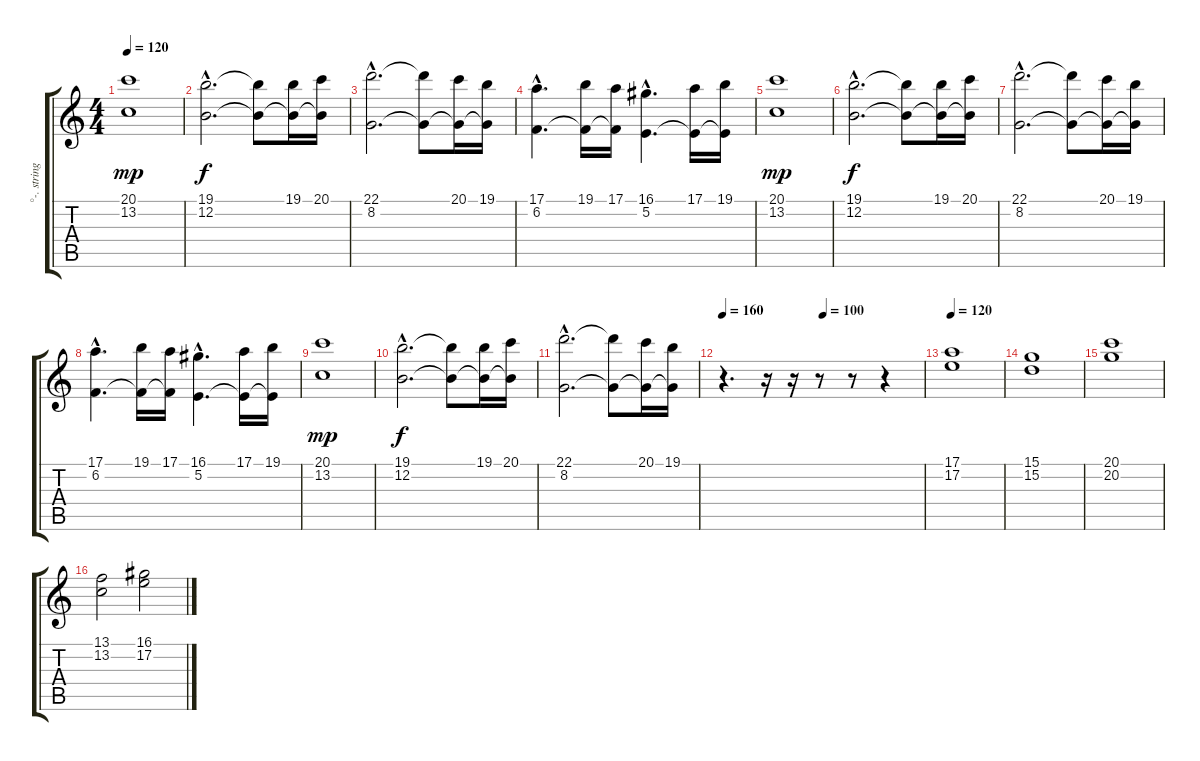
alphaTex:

\track ("°-. strings .-°" "°-. string") {instrument synthstrings1}
\staff {score tabs}
\tuning (E4 B3 G3 D3 A2 E2) {hide}
\ts (4 4)
\section ("" "")
\tempo 120
\clef g2
\ks c
(20.1 13.2).1{dy mp} |
(19.1{hac} 12.2{hac}).2{d dy f} (19.1{t} 12.2{t}).8 (19.1 12.2{t}).16 (20.1 12.2{t}).16 |
(22.1{hac} 8.2{hac}).2{d} (22.1{t} 8.2{t}).8 (20.1 8.2{t}).16 (19.1 8.2{t}).16 |
(17.1{hac} 6.2{hac}).4{d} (19.1 6.2{t}).16 (17.1 6.2{t}).16 (16.1{hac} 5.2{hac}).4{d} (17.1 5.2{t}).16 (19.1 5.2{t}).16 |
(20.1 13.2).1{dy mp} |
(19.1{hac} 12.2{hac}).2{d dy f} (19.1{t} 12.2{t}).8 (19.1 12.2{t}).16 (20.1 12.2{t}).16 |
(22.1{hac} 8.2{hac}).2{d} (22.1{t} 8.2{t}).8 (20.1 8.2{t}).16 (19.1 8.2{t}).16 |
(17.1{hac} 6.2{hac}).4{d} (19.1 6.2{t}).16 (17.1 6.2{t}).16 (16.1{hac} 5.2{hac}).4{d} (17.1 5.2{t}).16 (19.1 5.2{t}).16 |
(20.1 13.2).1{dy mp} |
(19.1{hac} 12.2{hac}).2{d dy f} (19.1{t} 12.2{t}).8 (19.1 12.2{t}).16 (20.1 12.2{t}).16 |
(22.1{hac} 8.2{hac}).2{d} (22.1{t} 8.2{t}).8 (20.1 8.2{t}).16 (19.1 8.2{t}).16 |
\section ("" "")
\tempo 160
\tempo (100 0.5)
r.4{d} r.16 r.16 r.8 r.8 r.4 |
\tempo 120
(17.1 17.2).1{instrument stringensemble2} |
(15.1 15.2).1 |
(20.1 20.2).1 |
(13.1 13.2).2 (16.1 17.2).2
